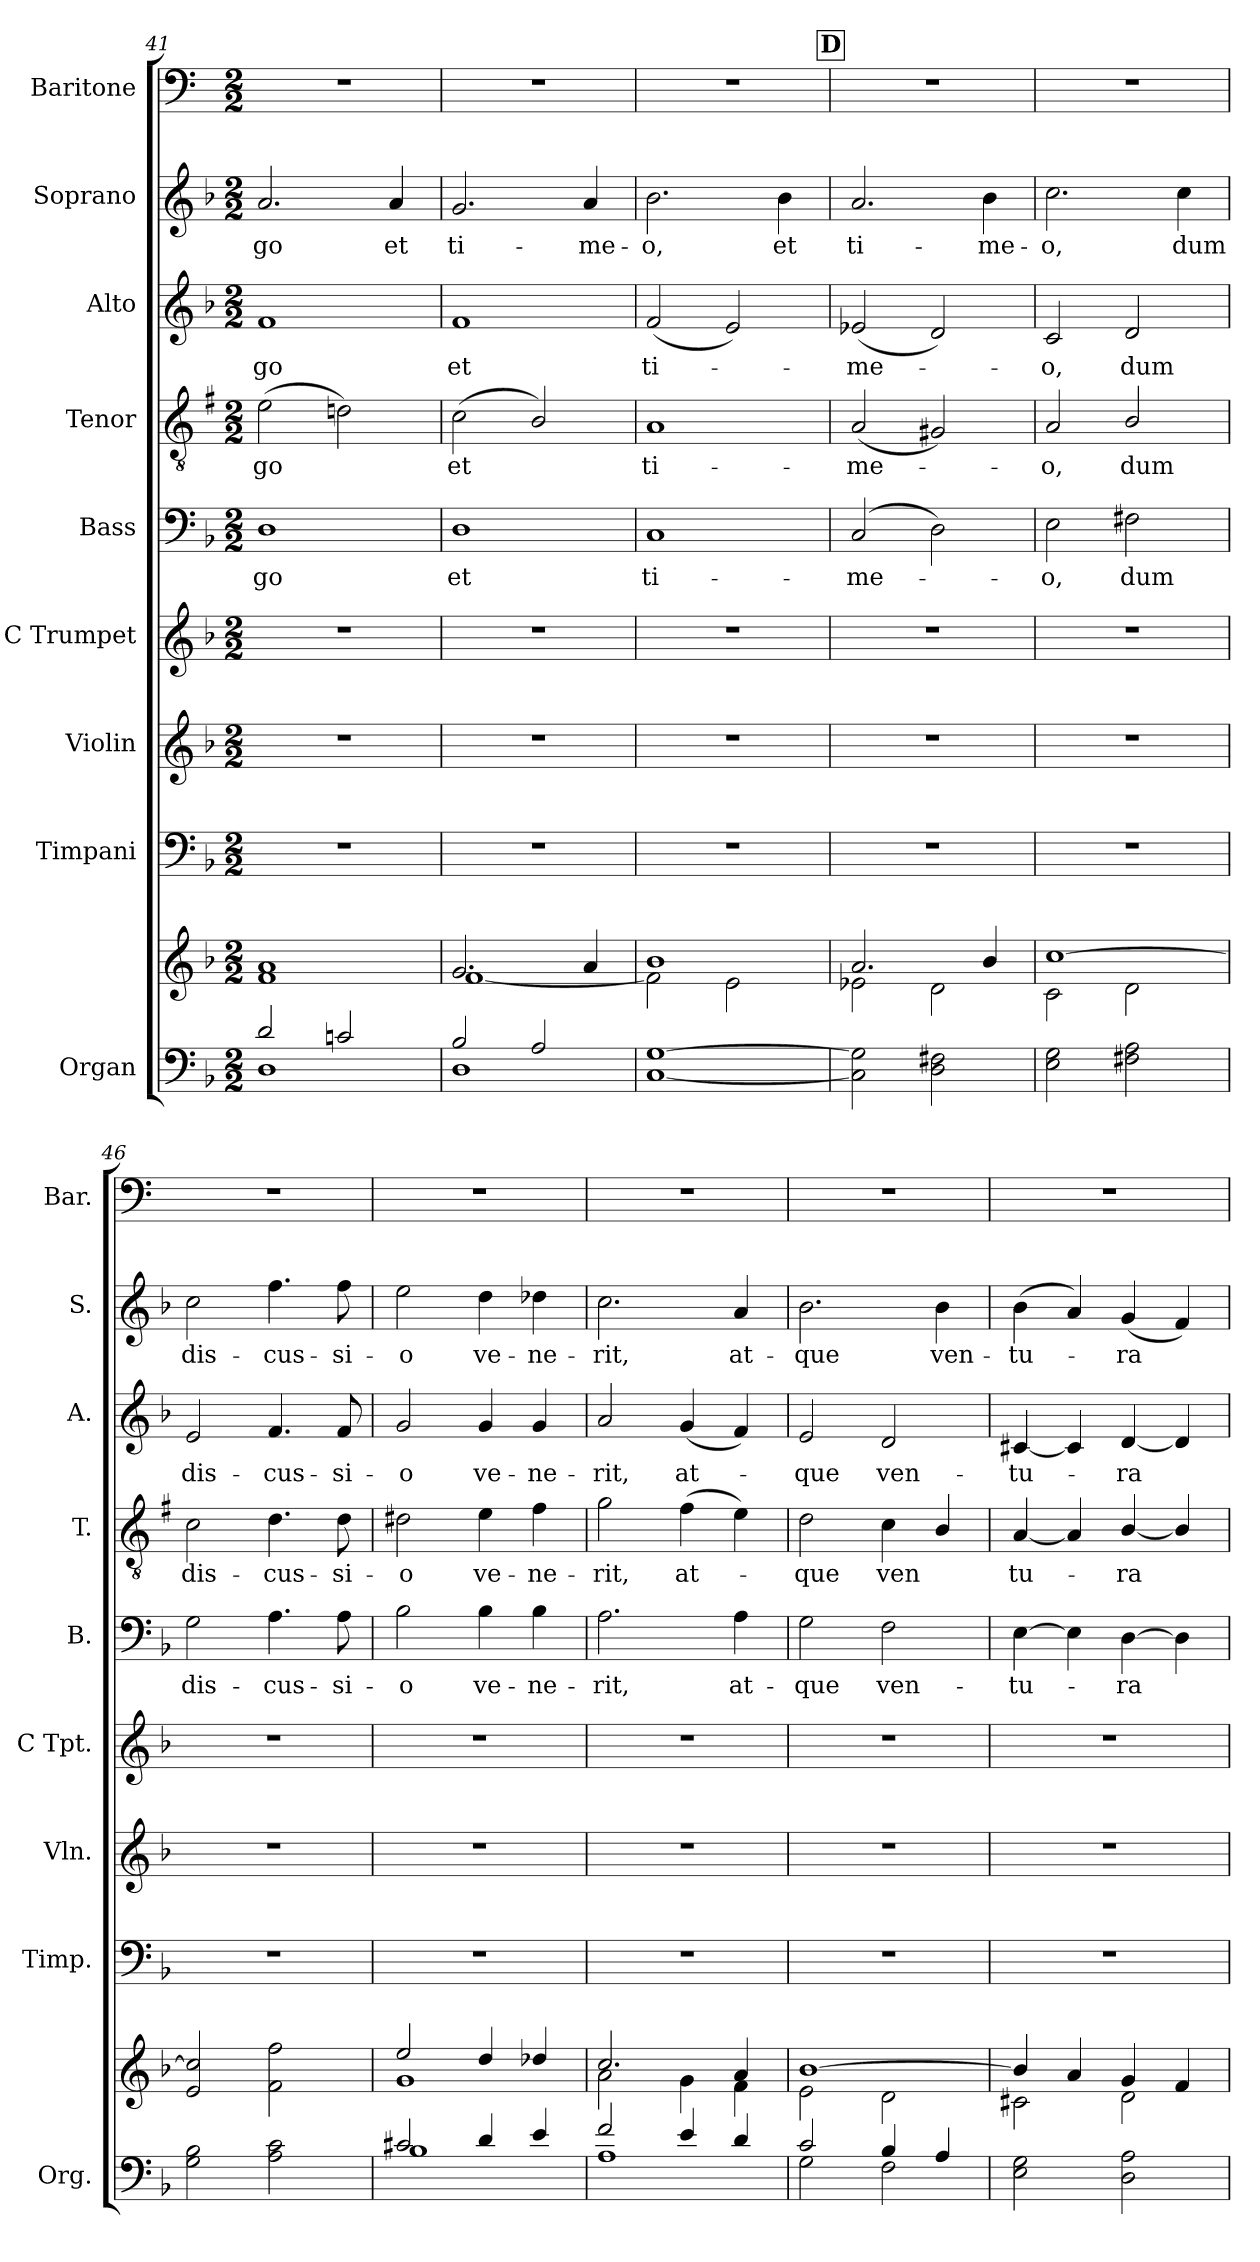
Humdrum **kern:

**kern	**kern	**kern	**kern	**kern	**kern	**text	**kern	**text	**kern	**text	**kern	**text	**kern
*part9	*part9	*part8	*part7	*part6	*part5	*part5	*part4	*part4	*part3	*part3	*part2	*part2	*part1
*staff10	*staff9	*staff8	*staff7	*staff6	*staff5	*staff5	*staff4	*staff4	*staff3	*staff3	*staff2	*staff2	*staff1
*I"Organ	*	*I"Timpani	*I"Violin	*I"C Trumpet	*I"Bass	*	*I"Tenor	*	*I"Alto	*	*I"Soprano	*	*I"Baritone
*I'Org.	*	*I'Timp.	*I'Vln.	*I'C Tpt.	*I'B.	*	*I'T.	*	*I'A.	*	*I'S.	*	*I'Bar.
*clefF4	*clefG2	*clefF4	*clefG2	*clefG2	*clefF4	*	*clefGv2	*	*clefG2	*	*clefG2	*	*clefF4
*	*	*	*	*	*	*	*ITrd1c2	*	*	*	*	*	*ITrd4c7
*k[b-]	*k[b-]	*k[b-]	*k[b-]	*k[b-]	*k[b-]	*	*k[b-]	*	*k[b-]	*	*k[b-]	*	*k[b-]
*F:	*F:	*F:	*F:	*F:	*F:	*	*F:	*	*F:	*	*F:	*	*F:
*M2/2	*M2/2	*M2/2	*M2/2	*M2/2	*M2/2	*	*M2/2	*	*M2/2	*	*M2/2	*	*M2/2
=41	=41	=41	=41	=41	=41	=41	=41	=41	=41	=41	=41	=41	=41
*^	*	*	*	*	*	*	*	*	*	*	*	*	*
!	!	!	!	!	!	!	!LO:LY:b:color=#7F7F7F	!	!LO:LY:b:color=#0000FF	!	!LO:LY:b:color=#108001	!	!LO:LY:b:color=#FC0107	!
2d/	1D	1f 1a	1r	1r	1r	1Di	-go	(>2dj\	-go	1fZ	-go	2.aV/	-go	1r
2cn/	.	.	.	.	.	.	.	2cnj\)	.	.	.	.	.	.
!	!	!	!	!	!	!	!	!	!	!	!	!	!LO:LY:b:color=#FC0107	!
.	.	.	.	.	.	.	.	.	.	.	.	4aV/	et	.
=42	=42	=42	=42	=42	=42	=42	=42	=42	=42	=42	=42	=42	=42	=42
*	*	*^	*	*	*	*	*	*	*	*	*	*	*	*
!	!	!	!	!	!	!	!	!LO:LY:b:color=#7F7F7F	!	!LO:LY:b:color=#0000FF	!	!LO:LY:b:color=#108001	!	!LO:LY:b:color=#FC0107	!
2B-/	1D	2.g/	[1f	1r	1r	1r	1Di	et	(>2B-j\	et	1fZ	et	2.gV/	ti-	1r
2A/	.	.	.	.	.	.	.	.	2Aj/)	.	.	.	.	.	.
!	!	!	!	!	!	!	!	!	!	!	!	!	!	!LO:LY:b:color=#FC0107	!
.	.	4a/	.	.	.	.	.	.	.	.	.	.	4aV/	-me-	.
*v	*v	*	*	*	*	*	*	*	*	*	*	*	*	*	*
=43	=43	=43	=43	=43	=43	=43	=43	=43	=43	=43	=43	=43	=43	=43
!	!	!	!	!	!	!	!LO:LY:b:color=#7F7F7F	!	!LO:LY:b:color=#0000FF	!	!LO:LY:b:color=#108001	!	!LO:LY:b:color=#FC0107	!
[1C [1G	1b-	2f\]	1r	1r	1r	1Ci	ti-	1Gj	ti-	(<2fZ/	ti-	2.b-V\	-o,	1r
.	.	2e\	.	.	.	.	.	.	.	2eZ/)	.	.	.	.
!	!	!	!	!	!	!	!	!	!	!	!	!	!LO:LY:b:color=#FC0107	!
.	.	.	.	.	.	.	.	.	.	.	.	4b-V\	et	.
!!LO:REH:place=s1:a:B:fs=14:t=D
=44	=44	=44	=44	=44	=44	=44	=44	=44	=44	=44	=44	=44	=44	=44
!	!	!	!	!	!	!	!LO:LY:b:color=#7F7F7F	!	!LO:LY:b:color=#0000FF	!	!LO:LY:b:color=#108001	!	!LO:LY:b:color=#FC0107	!
2C\] 2G\]	2.a/	2e-X\	1r	1r	1r	(>2Ci/	-me-	(<2Gj/	-me-	(<2e-XZ/	-me-	2.aV/	ti-	1r
2D\ 2F#X\	.	2d\	.	.	.	2Di\)	.	2F#Xj/)	.	2dZ/)	.	.	.	.
!	!	!	!	!	!	!	!	!	!	!	!	!	!LO:LY:b:color=#FC0107	!
.	4b-/	.	.	.	.	.	.	.	.	.	.	4b-V\	-me-	.
=45	=45	=45	=45	=45	=45	=45	=45	=45	=45	=45	=45	=45	=45	=45
!	!	!	!	!	!	!	!LO:LY:b:color=#7F7F7F	!	!LO:LY:b:color=#0000FF	!	!LO:LY:b:color=#108001	!	!LO:LY:b:color=#FC0107	!
2E\ 2G\	[1cc	2c\	1r	1r	1r	2Ei\	-o,	2Gj/	-o,	2cZ/	-o,	2.ccV\	-o,	1r
!	!	!	!	!	!	!	!LO:LY:b:color=#7F7F7F	!	!LO:LY:b:color=#0000FF	!	!LO:LY:b:color=#108001	!	!	!
2F#X\ 2A\	.	2d\	.	.	.	2F#Xi\	dum	2Aj/	dum	2dZ/	dum	.	.	.
!	!	!	!	!	!	!	!	!	!	!	!	!	!LO:LY:b:color=#FC0107	!
.	.	.	.	.	.	.	.	.	.	.	.	4ccV\	dum	.
*	*v	*v	*	*	*	*	*	*	*	*	*	*	*	*
!!LO:PB:g=z
=46	=46	=46	=46	=46	=46	=46	=46	=46	=46	=46	=46	=46	=46
!	!	!	!	!	!	!LO:LY:b:color=#7F7F7F	!	!LO:LY:b:color=#0000FF	!	!LO:LY:b:color=#108001	!	!LO:LY:b:color=#FC0107	!
2G\ 2B-\	2e/ 2cc/]	1r	1r	1r	2Gi\	dis-	2B-j\	dis-	2eZ/	dis-	2ccV\	dis-	1r
!	!	!	!	!	!	!LO:LY:b:color=#7F7F7F	!	!LO:LY:b:color=#0000FF	!	!LO:LY:b:color=#108001	!	!LO:LY:b:color=#FC0107	!
2A\ 2c\	2f\ 2ff\	.	.	.	4.Ai\	-cus-	4.cj\	-cus-	4.fZ/	-cus-	4.ffV\	-cus-	.
!	!	!	!	!	!	!LO:LY:b:color=#7F7F7F	!	!LO:LY:b:color=#0000FF	!	!LO:LY:b:color=#108001	!	!LO:LY:b:color=#FC0107	!
.	.	.	.	.	8Ai\	-si-	8cj\	-si-	8fZ/	-si-	8ffV\	-si-	.
=47	=47	=47	=47	=47	=47	=47	=47	=47	=47	=47	=47	=47	=47
*^	*^	*	*	*	*	*	*	*	*	*	*	*	*
!	!	!	!	!	!	!	!	!LO:LY:b:color=#7F7F7F	!	!LO:LY:b:color=#0000FF	!	!LO:LY:b:color=#108001	!	!LO:LY:b:color=#FC0107	!
2c#X/	1B-	2ee/	1g	1r	1r	1r	2B-i\	-o	2c#Xj\	-o	2gZ/	-o	2eeV\	-o	1r
!	!	!	!	!	!	!	!	!LO:LY:b:color=#7F7F7F	!	!LO:LY:b:color=#0000FF	!	!LO:LY:b:color=#108001	!	!LO:LY:b:color=#FC0107	!
4d/	.	4dd/	.	.	.	.	4B-i\	ve-	4dj\	ve-	4gZ/	ve-	4ddV\	ve-	.
!	!	!	!	!	!	!	!	!LO:LY:b:color=#7F7F7F	!	!LO:LY:b:color=#0000FF	!	!LO:LY:b:color=#108001	!	!LO:LY:b:color=#FC0107	!
4e/	.	4dd-X/	.	.	.	.	4B-i\	-ne-	4ej\	-ne-	4gZ/	-ne-	4dd-XV\	-ne-	.
=48	=48	=48	=48	=48	=48	=48	=48	=48	=48	=48	=48	=48	=48	=48	=48
!	!	!	!	!	!	!	!	!LO:LY:b:color=#7F7F7F	!	!LO:LY:b:color=#0000FF	!	!LO:LY:b:color=#108001	!	!LO:LY:b:color=#FC0107	!
2f/	1A	2.cc/	2a\	1r	1r	1r	2.Ai\	-rit,	2fj\	-rit,	2aZ/	-rit,	2.ccV\	-rit,	1r
!	!	!	!	!	!	!	!	!	!	!LO:LY:b:color=#0000FF	!	!LO:LY:b:color=#108001	!	!	!
4e/	.	.	4g\	.	.	.	.	.	(>4ej\	-at-	(<4gZ/	at-	.	.	.
!	!	!	!	!	!	!	!	!LO:LY:b:color=#7F7F7F	!	!	!	!	!	!LO:LY:b:color=#FC0107	!
4d/	.	4a/	4f\	.	.	.	4Ai\	at-	4dj\)	.	4fZ/)	.	4aV/	at-	.
=49	=49	=49	=49	=49	=49	=49	=49	=49	=49	=49	=49	=49	=49	=49	=49
!	!	!	!	!	!	!	!	!LO:LY:b:color=#7F7F7F	!	!LO:LY:b:color=#0000FF	!	!LO:LY:b:color=#108001	!	!LO:LY:b:color=#FC0107	!
2c/	2G\	[1b-	2e\	1r	1r	1r	2Gi\	-que	2cj\	-que	2eZ/	-que	2.b-V\	-que	1r
!	!	!	!	!	!	!	!	!LO:LY:b:color=#7F7F7F	!	!LO:LY:b:color=#0000FF	!	!LO:LY:b:color=#108001	!	!	!
4B-/	2F\	.	2d\	.	.	.	2Fi\	ven-	4B-j\	-ven	2dZ/	ven-	.	.	.
!	!	!	!	!	!	!	!	!	!	!	!	!	!	!LO:LY:b:color=#FC0107	!
4A/	.	.	.	.	.	.	.	.	4Aj/	.	.	.	4b-V\	ven-	.
*v	*v	*	*	*	*	*	*	*	*	*	*	*	*	*	*
=50	=50	=50	=50	=50	=50	=50	=50	=50	=50	=50	=50	=50	=50	=50
!	!	!	!	!	!	!	!LO:LY:b:color=#7F7F7F	!	!LO:LY:b:color=#0000FF	!	!LO:LY:b:color=#108001	!	!LO:LY:b:color=#FC0107	!
2E\ 2G\	4b-/]	2c#X\	1r	1r	1r	[4Ei\	-tu-	[4Gj/	-tu-	[4c#XZ/	-tu-	(>4b-V\	-tu-	1r
.	4a/	.	.	.	.	4Ei\]	.	4Gj/]	.	4c#Z/]	.	4aV/)	.	.
!	!	!	!	!	!	!	!LO:LY:b:color=#7F7F7F	!	!LO:LY:b:color=#0000FF	!	!LO:LY:b:color=#108001	!	!LO:LY:b:color=#FC0107	!
2D\ 2A\	4g/	2d\	.	.	.	[4Di\	-ra	[4Aj/	-ra	[4dZ/	-ra	(<4gV/	-ra	.
.	4f/	.	.	.	.	4Di\]	.	4Aj/]	.	4dZ/]	.	4fV/)	.	.
*	*v	*v	*	*	*	*	*	*	*	*	*	*	*	*
=	=	=	=	=	=	=	=	=	=	=	=	=	=
*-	*-	*-	*-	*-	*-	*-	*-	*-	*-	*-	*-	*-	*-
